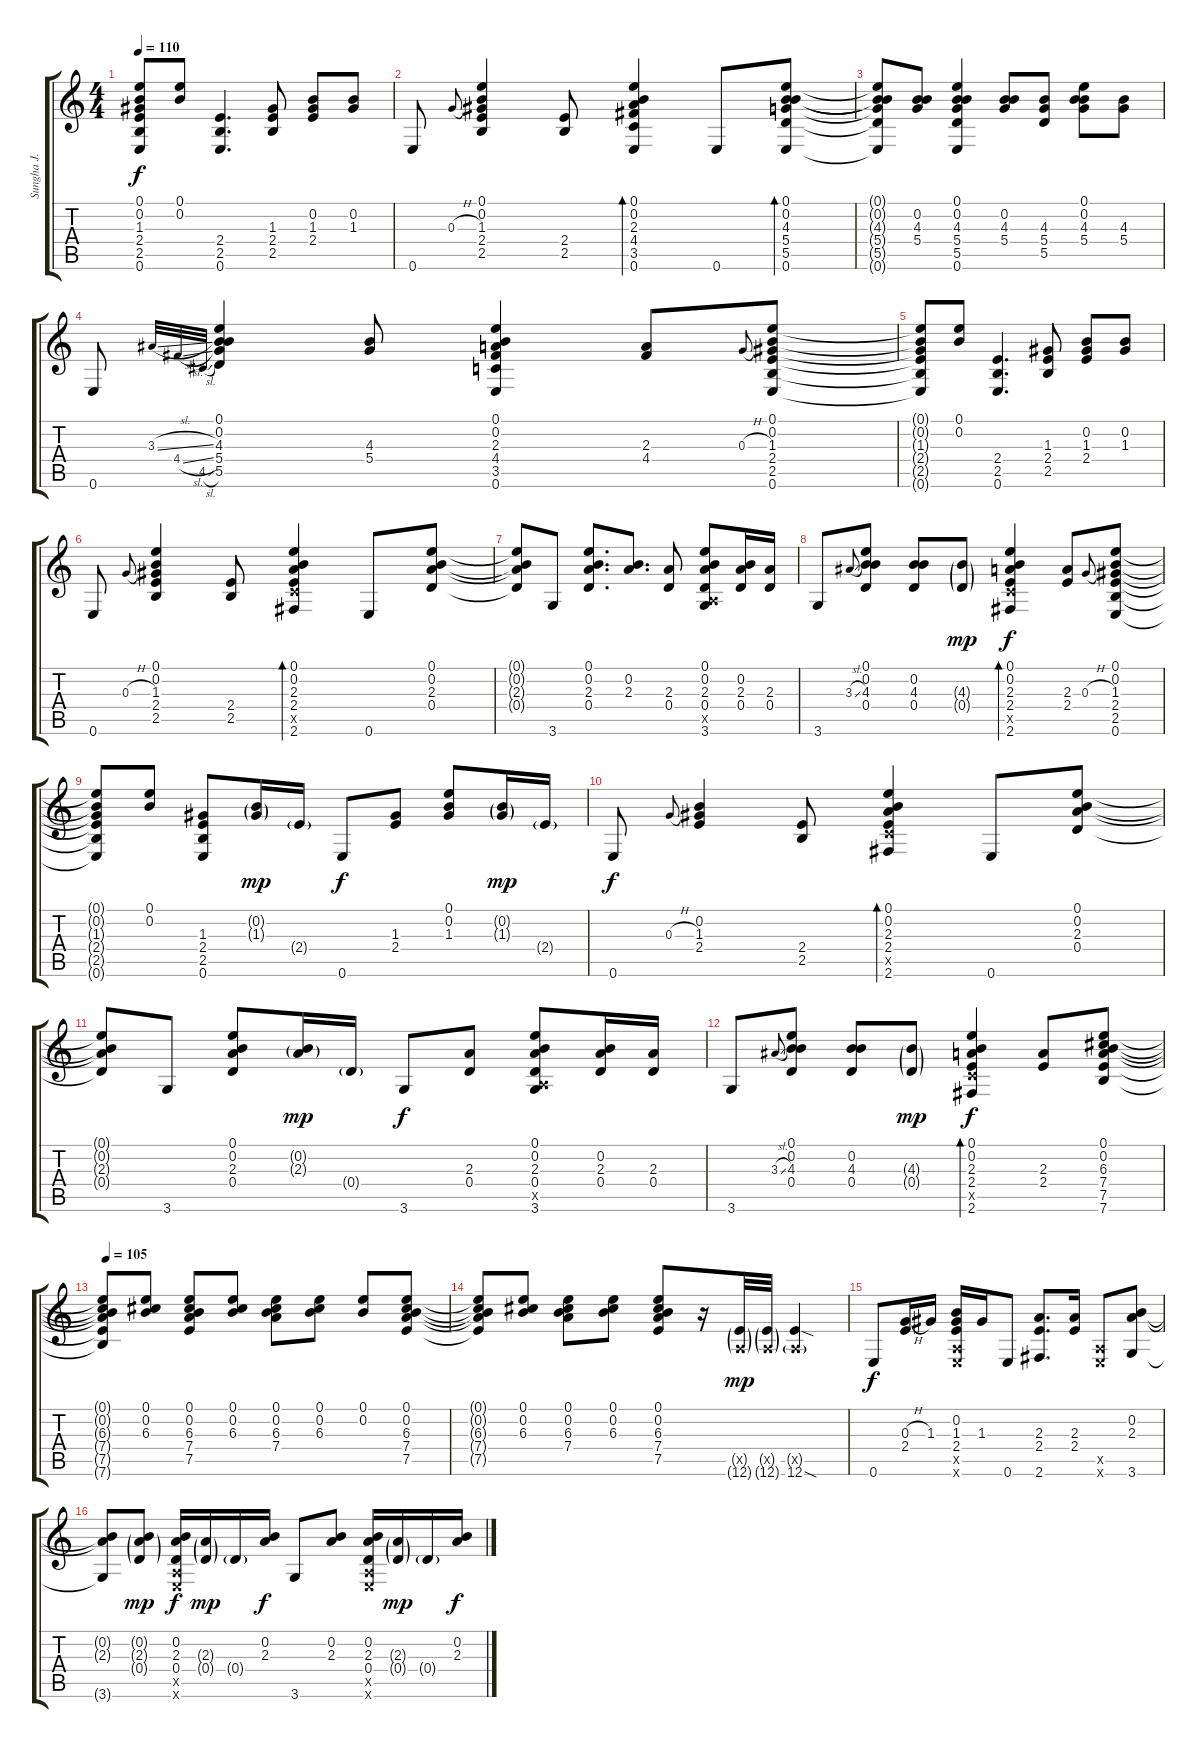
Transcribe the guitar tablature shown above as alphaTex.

\track ("Sungha J." "Sungha J.") {instrument acousticguitarsteel}
\staff {score tabs}
\tuning (E4 B3 G3 D3 A2 E2) {hide}
\ts (4 4)
\tempo 110
\clef g2
\ks c
(0.1{t} 0.2{t} 1.3{t} 2.4{t} 2.5{t} 0.6{t}).8{dy f} (0.1 0.2).8 (2.4 2.5 0.6).4{d} (1.3 2.4 2.5).8 (0.2 1.3 2.4).8 (0.2 1.3).8 |
0.6.8 0.3{h}.8{gr onbeat} (0.1 0.2 1.3 2.4 2.5).4 (2.4 2.5).8 (0.1 0.2 2.3 4.4 3.5 0.6).4{bd 60} 0.6.8 (0.1 0.2 4.3 5.4 5.5 0.6).8{bd 60} |
(0.1{t} 0.2{t} 4.3{t} 5.4{t} 5.5{t} 0.6{t}).8 (0.2 4.3 5.4).8 (0.1 0.2 4.3 5.4 5.5 0.6).4 (0.2 4.3 5.4).8 (4.3 5.4 5.5).8 (0.1 0.2 4.3 5.4).8 (4.3 5.4).8 |
0.6.8 3.3{sl}.32{gr onbeat} 4.4{sl}.32{gr onbeat} 4.5{sl}.32{gr onbeat} (0.1 0.2 4.3 5.4 5.5).4 (4.3 5.4).8 (0.1 0.2 2.3 4.4 3.5 0.6).4 (2.3 4.4).8 0.3{h}.8{gr onbeat} (0.1 0.2 1.3 2.4 2.5 0.6).8 |
(0.1{t} 0.2{t} 1.3{t} 2.4{t} 2.5{t} 0.6{t}).8 (0.1 0.2).8 (2.4 2.5 0.6).4{d} (1.3 2.4 2.5).8 (0.2 1.3 2.4).8 (0.2 1.3).8 |
0.6.8 0.3{h}.8{gr onbeat} (0.1 0.2 1.3 2.4 2.5).4 (2.4 2.5).8 (0.1 0.2 2.3 2.4 3.5{x} 2.6).4{bd 60} 0.6.8 (0.1 0.2 2.3 0.4).8 |
(0.1{t} 0.2{t} 2.3{t} 0.4{t}).8 3.6.8 (0.1 0.2 2.3 0.4).8{d} (0.2 2.3).8{d} (2.3 0.4).8 (0.1 0.2 2.3 0.4 0.5{x} 3.6).8 (0.2 2.3 0.4).16 (2.3 0.4).16 |
3.6.8 3.3{sl}.8{gr onbeat} (0.1 0.2 4.3 0.4).8 (0.2 4.3 0.4).8 (4.3{g} 0.4{g}).8{dy mp} (0.1 0.2 2.3 2.4 3.5{x} 2.6).4{bd 60 dy f} (2.3 2.4).8 0.3{h}.8{gr onbeat} (0.1 0.2 1.3 2.4 2.5 0.6).8 |
(0.1{t} 0.2{t} 1.3{t} 2.4{t} 2.5{t} 0.6{t}).8 (0.1 0.2).8 (1.3 2.4 2.5 0.6).8 (0.2{g} 1.3{g}).16{dy mp} 2.4{g}.16 0.6.8{dy f} (1.3 2.4).8 (0.1 0.2 1.3).8 (0.2{g} 1.3{g}).16{dy mp} 2.4{g}.16 |
0.6.8{dy f} 0.3{h}.8{gr onbeat} (0.2 1.3 2.4).4 (2.4 2.5).8 (0.1 0.2 2.3 2.4 3.5{x} 2.6).4{bd 60} 0.6.8 (0.1 0.2 2.3 0.4).8 |
(0.1{t} 0.2{t} 2.3{t} 0.4{t}).8 3.6.8 (0.1 0.2 2.3 0.4).8 (0.2{g} 2.3{g}).16{dy mp} 0.4{g}.16 3.6.8{dy f} (2.3 0.4).8 (0.1 0.2 2.3 0.4 0.5{x} 3.6).8 (0.2 2.3 0.4).16 (2.3 0.4).16 |
3.6.8 3.3{sl}.8{gr onbeat} (0.1 0.2 4.3 0.4).8 (0.2 4.3 0.4).8 (4.3{g} 0.4{g}).8{dy mp} (0.1 0.2 2.3 2.4 3.5{x} 2.6).4{bd 60 dy f} (2.3 2.4).8 (0.1 0.2 6.3 7.4 7.5 7.6).8 |
\tempo 105
(0.1{t} 0.2{t} 6.3{t} 7.4{t} 7.5{t} 7.6{t}).8 (0.1 0.2 6.3).8 (0.1 0.2 6.3 7.4 7.5).8 (0.1 0.2 6.3).8 (0.1 0.2 6.3 7.4).8 (0.1 0.2 6.3).8 (0.1 0.2).8 (0.1 0.2 6.3 7.4 7.5).8 |
(0.1{t} 0.2{t} 6.3{t} 7.4{t} 7.5{t}).8 (0.1 0.2 6.3).8 (0.1 0.2 6.3 7.4).8 (0.1 0.2 6.3).8 (0.1 0.2 6.3 7.4 7.5).8 r.16 (0.5{g x} 12.6{g}).32{dy mp} (0.5{g x} 12.6{g}).32 (0.5{g x} 12.6{sod}).4 |
0.6.8{dy f} (0.3{h} 2.4).16 1.3.16 (0.2 1.3 2.4 0.5{x} 0.6{x}).16 1.3.16 0.6.8 (2.3 2.4 2.6).8{d} (2.3 2.4).16 (0.5{x} 0.6{x}).8 (0.2 2.3 3.6).8 |
(0.2{t} 2.3{t} 3.6{t}).8 (0.2{g} 2.3{g} 0.4{g}).8{dy mp} (0.2 2.3 0.4 0.5{x} 0.6{x}).16{dy f} (2.3{g} 0.4{g}).16{dy mp} 0.4{g}.16 (0.2 2.3).16{dy f} 3.6.8 (0.2 2.3).8 (0.2 2.3 0.4 0.5{x} 0.6{x}).16 (2.3{g} 0.4{g}).16{dy mp} 0.4{g}.16 (0.2 2.3).16{dy f}
